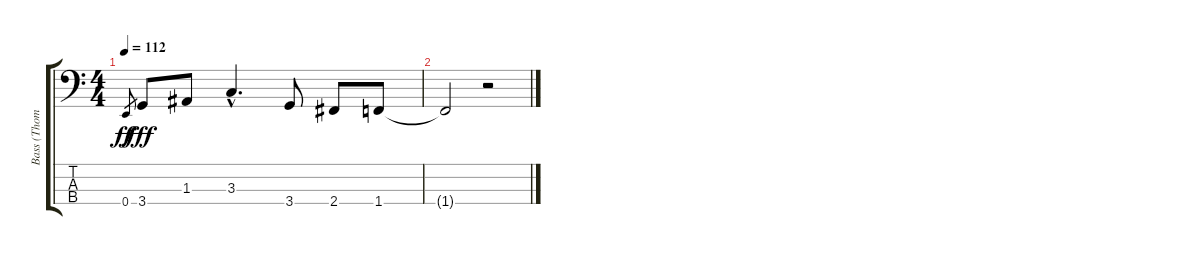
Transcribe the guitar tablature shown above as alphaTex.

\track ("Bass (Thompson)" "Bass (Thom") {instrument electricbasspick}
\staff {score tabs}
\tuning (G2 D2 A1 E1) {hide}
\ts (4 4)
\tempo 112
\clef f4
\ks c
0.4.8{gr dy ff} 3.4.8{dy fff} 1.3.8 3.3{hac}.4{d} 3.4.8 2.4.8 1.4.8 |
1.4{t}.2 r.2
